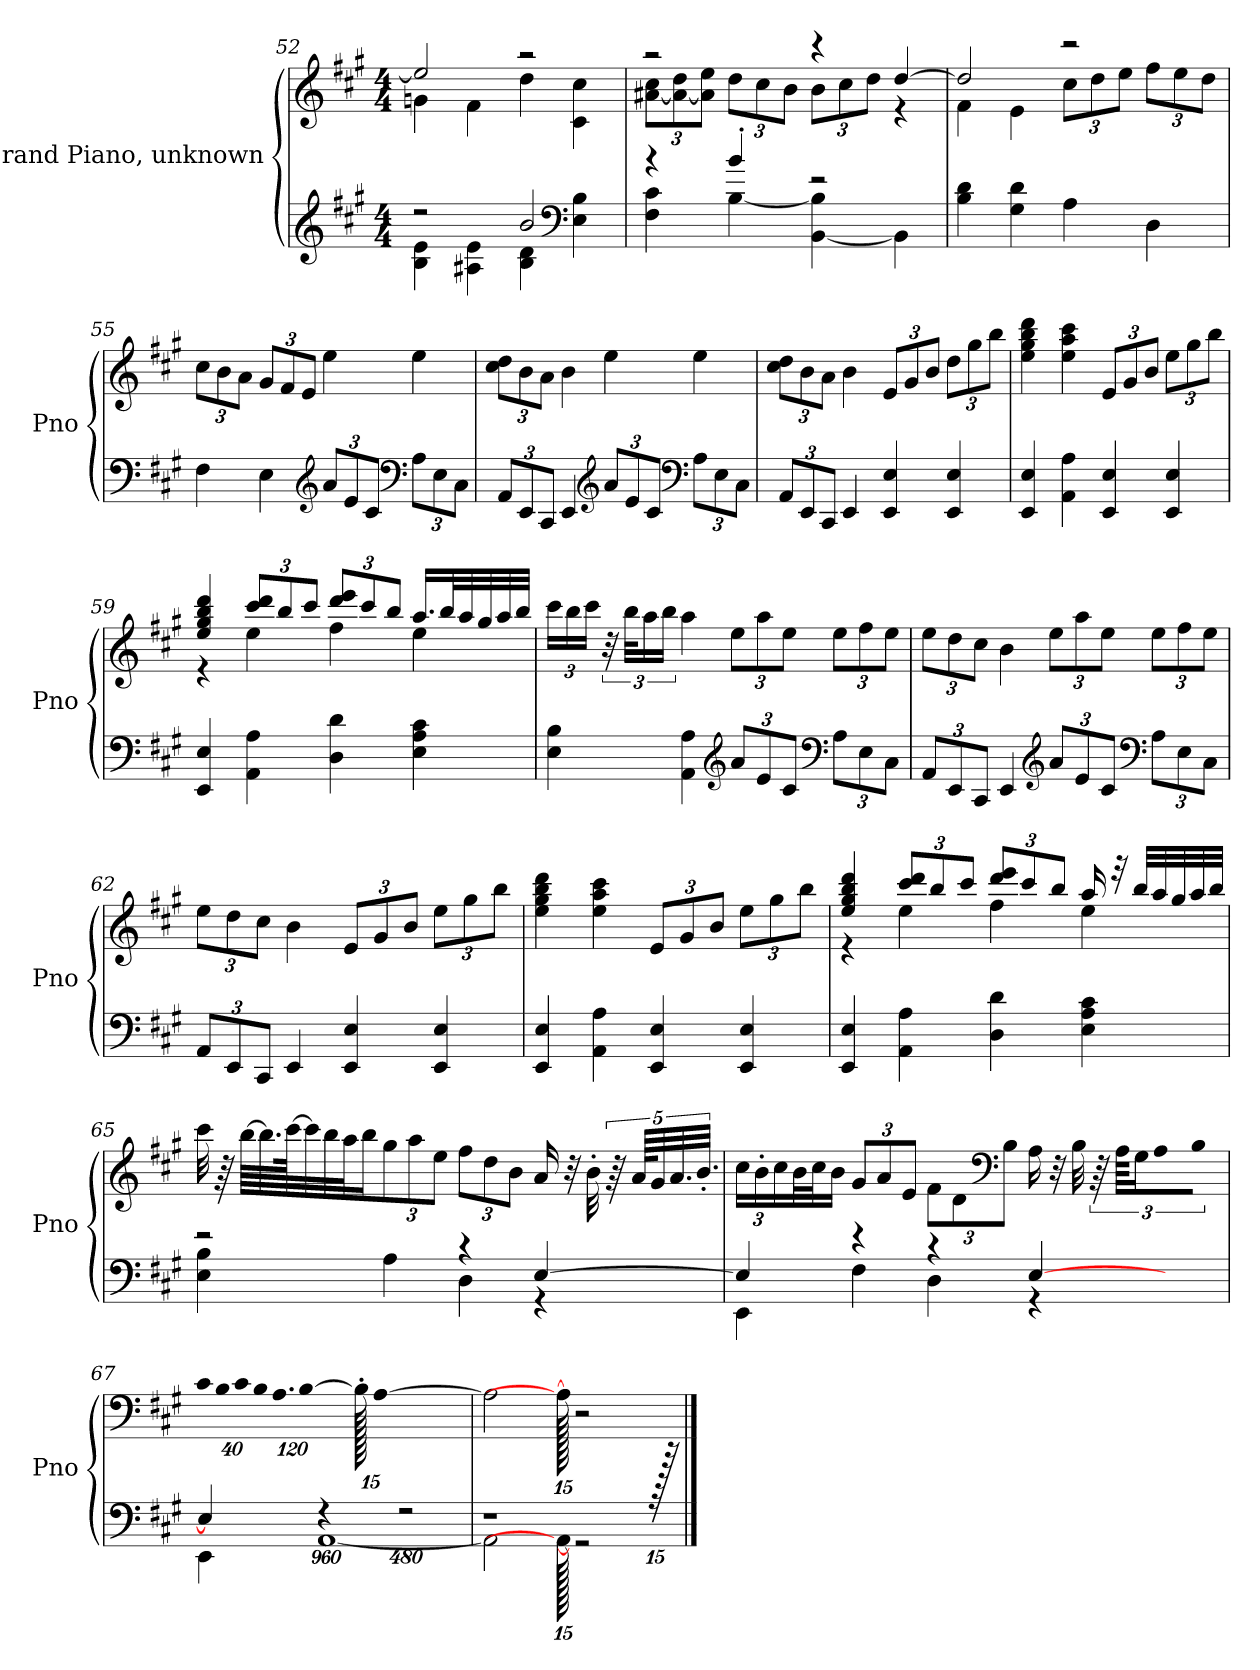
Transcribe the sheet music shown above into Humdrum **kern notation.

**kern	**kern
*part1	*part1
*staff2	*staff1
*I"Grand Piano, unknown	*
*I'Pno	*
*clefG2	*clefG2
*k[f#c#g#]	*k[f#c#g#]
*M4/4	*M4/4
=52	=52
*^	*^
2r	4B\ 4e\	2ee/]	4gn\
.	4A#X\ 4e\	.	4f#\
2b/	4B\ 4d\	2r	4dd\
*clefF4	*	*	*
.	4E\ 4B\	.	4c#\ 4cc#\
=53	=53	=53	=53
*	*	*	*Xbrackettup
4r	4F#\ 4c#\	2r	[12a#X\ 12cc#\L
.	.	.	12a#\_ 12dd\
.	.	.	12a#\] 12ee\J
4b'/	[4B\	.	12dd\L
.	.	.	12cc#\
.	.	.	12b\J
2r	[4BB\ 4B\]	4r	12b\L
.	.	.	12cc#\
.	.	.	12dd\J
.	4BB\]	[4dd/	4r
*v	*v	*	*
!!LO:LB:g=z	!!
=54	=54	=54
4B\ 4d\	2dd/]	4f#\
4G#\ 4d\	.	4e\
4A\	2r	12cc#\L
.	.	12dd\
.	.	12ee\J
4D\	.	12ff#\L
.	.	12ee\
.	.	12dd\J
*	*v	*v
=55	=55
4F#\	12cc#\L
.	12b\
.	12a\J
4E\	12g#/L
.	12f#/
.	12e/J
*clefG2	*
*Xbrackettup	*
12a/L	4ee\
12e/	.
12c#/J	.
*clefF4	*
12A\L	4ee\
12E\	.
12C#\J	.
=56	=56
12AA/L	12cc#\ 12dd\L
12EE/	12b\
12CC#/J	12a\J
4EE/	4b\
*clefG2	*
12a/L	4ee\
12e/	.
12c#/J	.
*clefF4	*
12A\L	4ee\
12E\	.
12C#\J	.
!!LO:LB:g=z
=57	=57
12AA/L	12cc#\ 12dd\L
12EE/	12b\
12CC#/J	12a\J
4EE/	4b\
4EE/ 4E/	12e/L
.	12g#/
.	12b/J
4EE/ 4E/	12dd\L
.	12gg#\
.	12bb\J
=58	=58
4EE/ 4E/	4ee\ 4gg#\ 4bb\ 4ddd\
4AA\ 4A\	4ee\ 4aa\ 4ccc#\
4EE/ 4E/	12e/L
.	12g#/
.	12b/J
4EE/ 4E/	12ee\L
.	12gg#\
.	12bb\J
=59	=59
*	*^
4EE/ 4E/	4ee/ 4gg#/ 4bb/ 4ddd/	4r
4AA\ 4A\	12ccc#/ 12ddd/L	4ee\
.	12bb/	.
.	12ccc#/J	.
4D\ 4d\	12ddd/ 12eee/L	4ff#\
.	12ccc#/	.
.	12bb/J	.
4E\ 4A\ 4c#\	16.aa/LL	4ee\
.	32bb/L	.
.	32aa/	.
.	32gg#/	.
.	32aa/	.
.	32bb/JJJ	.
*	*v	*v
!!LO:PB:g=z
=60	=60
4E\ 4B\	24ccc#\LL
.	24bb\
.	24ccc#\JJ
*	*brackettup
.	48r
.	48bb\KLL
.	24aa\
.	24bb\JJ
4AA\ 4A\	4aa\
*clefG2	*
*	*Xbrackettup
12a/L	12ee\L
12e/	12aa\
12c#/J	12ee\J
*clefF4	*
12A\L	12ee\L
12E\	12ff#\
12C#\J	12ee\J
=61	=61
12AA/L	12ee\L
12EE/	12dd\
12CC#/J	12cc#\J
4EE/	4b\
*clefG2	*
12a/L	12ee\L
12e/	12aa\
12c#/J	12ee\J
*clefF4	*
12A\L	12ee\L
12E\	12ff#\
12C#\J	12ee\J
!!LO:LB:g=z
=62	=62
12AA/L	12ee\L
12EE/	12dd\
12CC#/J	12cc#\J
4EE/	4b\
4EE/ 4E/	12e/L
.	12g#/
.	12b/J
4EE/ 4E/	12ee\L
.	12gg#\
.	12bb\J
=63	=63
4EE/ 4E/	4ee\ 4gg#\ 4bb\ 4ddd\
4AA\ 4A\	4ee\ 4aa\ 4ccc#\
4EE/ 4E/	12e/L
.	12g#/
.	12b/J
4EE/ 4E/	12ee\L
.	12gg#\
.	12bb\J
=64	=64
*	*^
4EE/ 4E/	4ee/ 4gg#/ 4bb/ 4ddd/	4r
4AA\ 4A\	12ccc#/ 12ddd/L	4ee\
.	12bb/	.
.	12ccc#/J	.
4D\ 4d\	12ddd/ 12eee/L	4ff#\
.	12ccc#/	.
.	12bb/J	.
4E\ 4A\ 4c#\	16aa/	4ee\
.	32r	.
.	32bb/LLL	.
.	32aa/	.
.	32gg#/	.
.	32aa/	.
.	32bb/JJJ	.
*	*v	*v
!!LO:LB:g=z
=65	=65
*^	*
2r	4E\ 4B\	32ccc#\
.	.	64r
.	.	[64bb\LLLL
.	.	64.bb\]
.	.	[128ccc#\JK
.	.	32ccc#\]
.	.	32bb\
.	.	32aa\J
.	.	16bb\J
.	4A\	12gg#\
.	.	12aa\
.	.	12ee\J
4r	4D\	12ff#\L
.	.	12dd\
.	.	12b\J
[4E/	4r	16a/
.	.	32r
.	.	32b'\
*	*	*brackettup
.	.	80r
.	.	80a/KLLL
.	.	40g#/
.	.	40.a/
.	.	40.b'/JJJ
=66	=66	=66
*	*	*Xbrackettup
4E/]	4EE\	24cc#\LL
.	.	24b'\
.	.	24cc#\
.	.	32b\L
.	.	32cc#\J
.	.	16b\JJ
4r	4F#\	12g#/L
.	.	12a/
.	.	12e/J
4r	4D\	12f#\L
.	.	12d\
*	*	*clefF4
.	.	12B\J
[4E/	4r	16A\
.	.	32r
.	.	32B\
*	*	*brackettup
.	.	96r
.	.	96A\KKLL
.	.	24G#\
.	.	32A\L
.	.	32B\JJJ
!!LO:LB:g=z
=67	=67	=67
*	*	*Xbrackettup
!	!	!LO:N:vis=32
960ryy	960ryy	640%23c#\LLL
4E/]	4EE\	.
!	!	!LO:N:vis=32
.	.	640%23B\
!	!	!LO:N:vis=32
.	.	640%23c#\
!	!	!LO:N:vis=32
.	.	640%23B\
!	!	!LO:N:vis=32.
.	.	1920%103A\
.	.	[1920%101B\JJ
.	.	960B'\]
4r	[960%719AA\	[960%719A\
960%479r	.	.
=68	=68	=68
1r	2AA\]	2A\]
.	960AA\_	960A\_
.	2r	2r
960r	.	.
*v	*v	*
==	==
*-	*-
